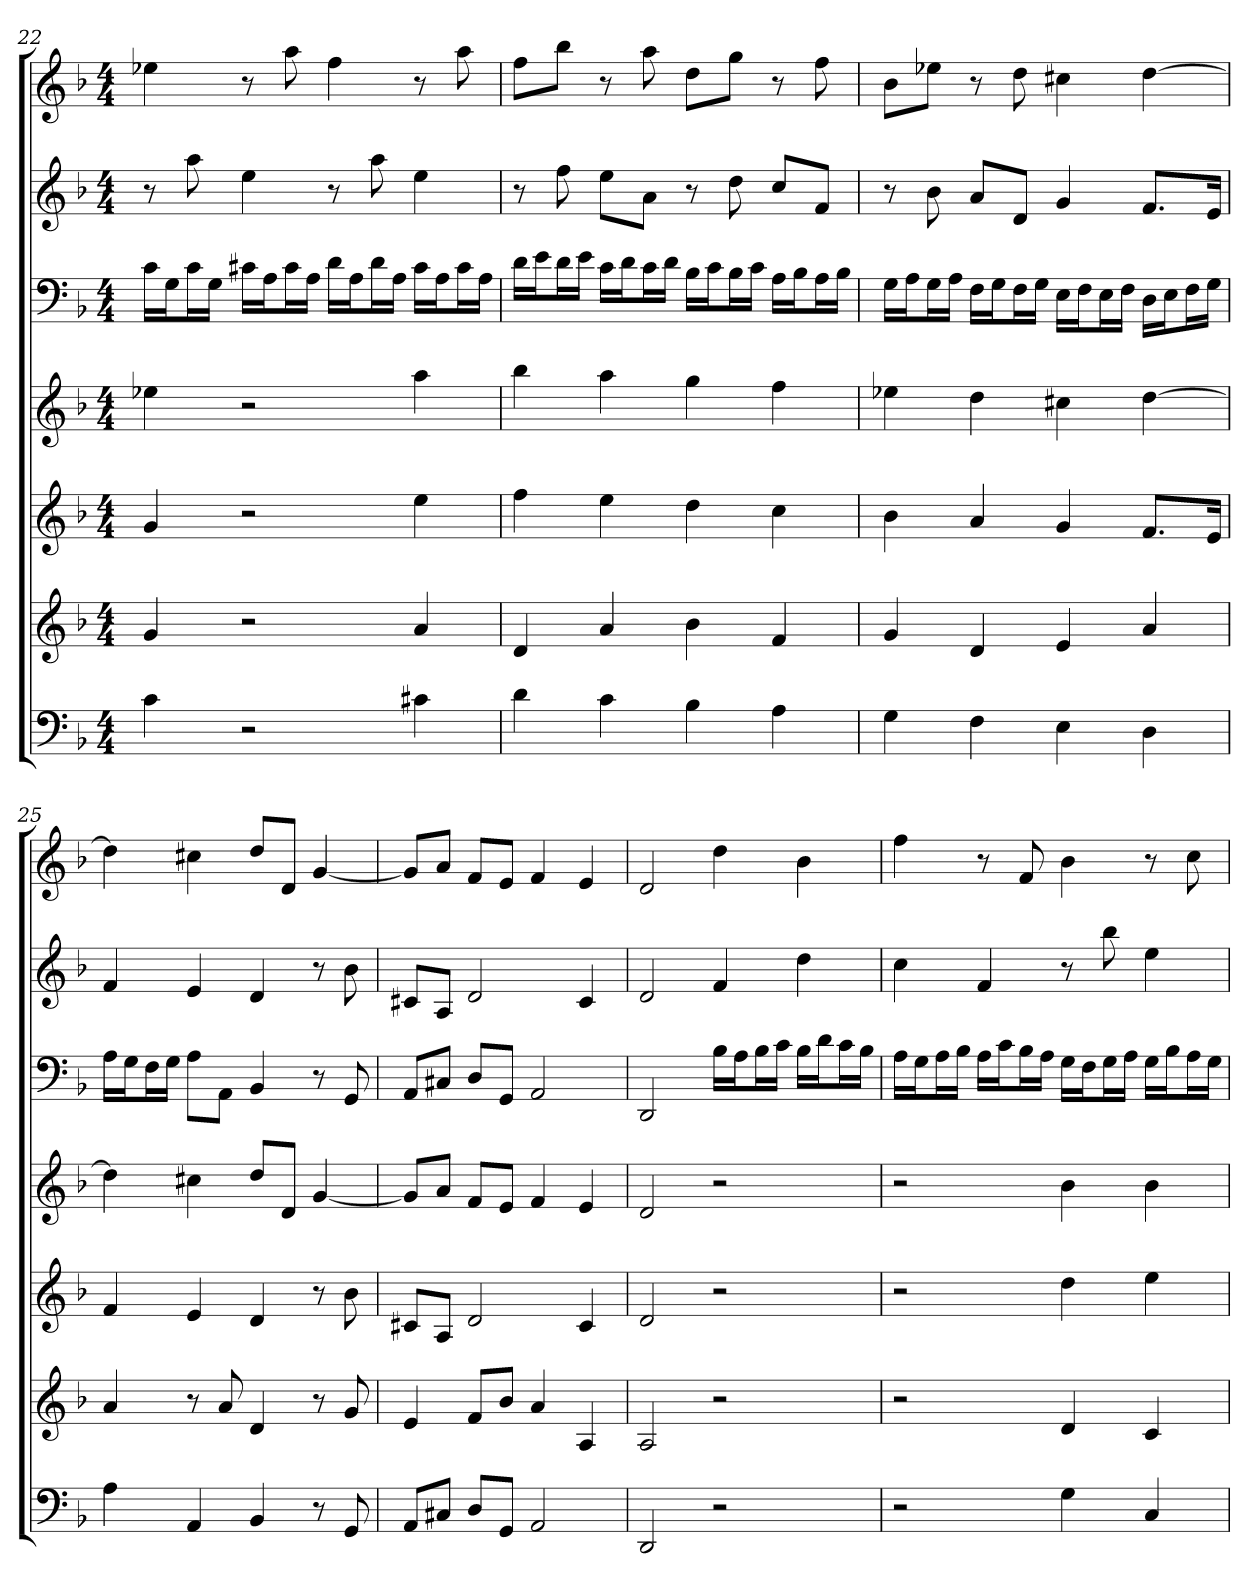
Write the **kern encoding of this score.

**kern	**kern	**kern	**kern	**kern	**kern	**kern
*part7	*part6	*part5	*part4	*part3	*part2	*part1
*staff7	*staff6	*staff5	*staff4	*staff3	*staff2	*staff1
*k[b-]	*k[b-]	*k[b-]	*k[b-]	*k[b-]	*k[b-]	*k[b-]
*F:	*F:	*F:	*F:	*F:	*F:	*F:
*M4/4	*M4/4	*M4/4	*M4/4	*M4/4	*M4/4	*M4/4
=22	=22	=22	=22	=22	=22	=22
4c	4g	4g	4ee-X	16cLL	8r	4ee-X
.	.	.	.	16GJ	.	.
.	.	.	.	16cL	8aa	.
.	.	.	.	16GJJ	.	.
2r	2r	2r	2r	16c#XLL	4ee	8r
.	.	.	.	16AJ	.	.
.	.	.	.	16c#L	.	8aa
.	.	.	.	16AJJ	.	.
.	.	.	.	16dLL	8r	4ff
.	.	.	.	16AJ	.	.
.	.	.	.	16dL	8aa	.
.	.	.	.	16AJJ	.	.
4c#X	4a	4ee	4aa	16c#LL	4ee	8r
.	.	.	.	16AJ	.	.
.	.	.	.	16c#L	.	8aa
.	.	.	.	16AJJ	.	.
=23	=23	=23	=23	=23	=23	=23
4d	4d	4ff	4bb-	16dLL	8r	8ffL
.	.	.	.	16eJ	.	.
.	.	.	.	16dL	8ff	8bb-J
.	.	.	.	16eJJ	.	.
4c	4a	4ee	4aa	16cLL	8eeL	8r
.	.	.	.	16dJ	.	.
.	.	.	.	16cL	8aJ	8aa
.	.	.	.	16dJJ	.	.
4B-	4b-	4dd	4gg	16B-LL	8r	8ddL
.	.	.	.	16cJ	.	.
.	.	.	.	16B-L	8dd	8ggJ
.	.	.	.	16cJJ	.	.
4A	4f	4cc	4ff	16ALL	8ccL	8r
.	.	.	.	16B-J	.	.
.	.	.	.	16AL	8fJ	8ff
.	.	.	.	16B-JJ	.	.
=24	=24	=24	=24	=24	=24	=24
4G	4g	4b-	4ee-X	16GLL	8r	8b-L
.	.	.	.	16AJ	.	.
.	.	.	.	16GL	8b-	8ee-XJ
.	.	.	.	16AJJ	.	.
4F	4d	4a	4dd	16FLL	8aL	8r
.	.	.	.	16GJ	.	.
.	.	.	.	16FL	8dJ	8dd
.	.	.	.	16GJJ	.	.
4E	4e	4g	4cc#X	16ELL	4g	4cc#X
.	.	.	.	16FJ	.	.
.	.	.	.	16EL	.	.
.	.	.	.	16FJJ	.	.
4D	4a	8.fL	[4dd	16DLL	8.fL	[4dd
.	.	.	.	16EJ	.	.
.	.	.	.	16FL	.	.
.	.	16eJk	.	16GJJ	16eJk	.
=25	=25	=25	=25	=25	=25	=25
4A	4a	4f	4dd]	16ALL	4f	4dd]
.	.	.	.	16GJ	.	.
.	.	.	.	16FL	.	.
.	.	.	.	16GJJ	.	.
4AA	8r	4e	4cc#X	8AL	4e	4cc#X
.	8a	.	.	8AAJ	.	.
4BB-	4d	4d	8ddL	4BB-	4d	8ddL
.	.	.	8dJ	.	.	8dJ
8r	8r	8r	[4g	8r	8r	[4g
8GG	8g	8b-	.	8GG	8b-	.
=26	=26	=26	=26	=26	=26	=26
8AAL	4e	8c#XL	8gL]	8AAL	8c#XL	8gL]
8C#XJ	.	8AJ	8aJ	8C#XJ	8AJ	8aJ
8DL	8fL	2d	8fL	8DL	2d	8fL
8GGJ	8b-J	.	8eJ	8GGJ	.	8eJ
2AA	4a	.	4f	2AA	.	4f
.	4A	4c#	4e	.	4c#	4e
=27	=27	=27	=27	=27	=27	=27
2DD	2A	2d	2d	2DD	2d	2d
2r	2r	2r	2r	16B-LL	4f	4dd
.	.	.	.	16AJ	.	.
.	.	.	.	16B-L	.	.
.	.	.	.	16cJJ	.	.
.	.	.	.	16B-LL	4dd	4b-
.	.	.	.	16dJ	.	.
.	.	.	.	16cL	.	.
.	.	.	.	16B-JJ	.	.
=28	=28	=28	=28	=28	=28	=28
2r	2r	2r	2r	16ALL	4cc	4ff
.	.	.	.	16GJ	.	.
.	.	.	.	16AL	.	.
.	.	.	.	16B-JJ	.	.
.	.	.	.	16ALL	4f	8r
.	.	.	.	16cJ	.	.
.	.	.	.	16B-L	.	8f
.	.	.	.	16AJJ	.	.
4G	4d	4dd	4b-	16GLL	8r	4b-
.	.	.	.	16FJ	.	.
.	.	.	.	16GL	8bb-	.
.	.	.	.	16AJJ	.	.
4C	4c	4ee	4b-	16GLL	4ee	8r
.	.	.	.	16B-J	.	.
.	.	.	.	16AL	.	8cc
.	.	.	.	16GJJ	.	.
=	=	=	=	=	=	=
*-	*-	*-	*-	*-	*-	*-
